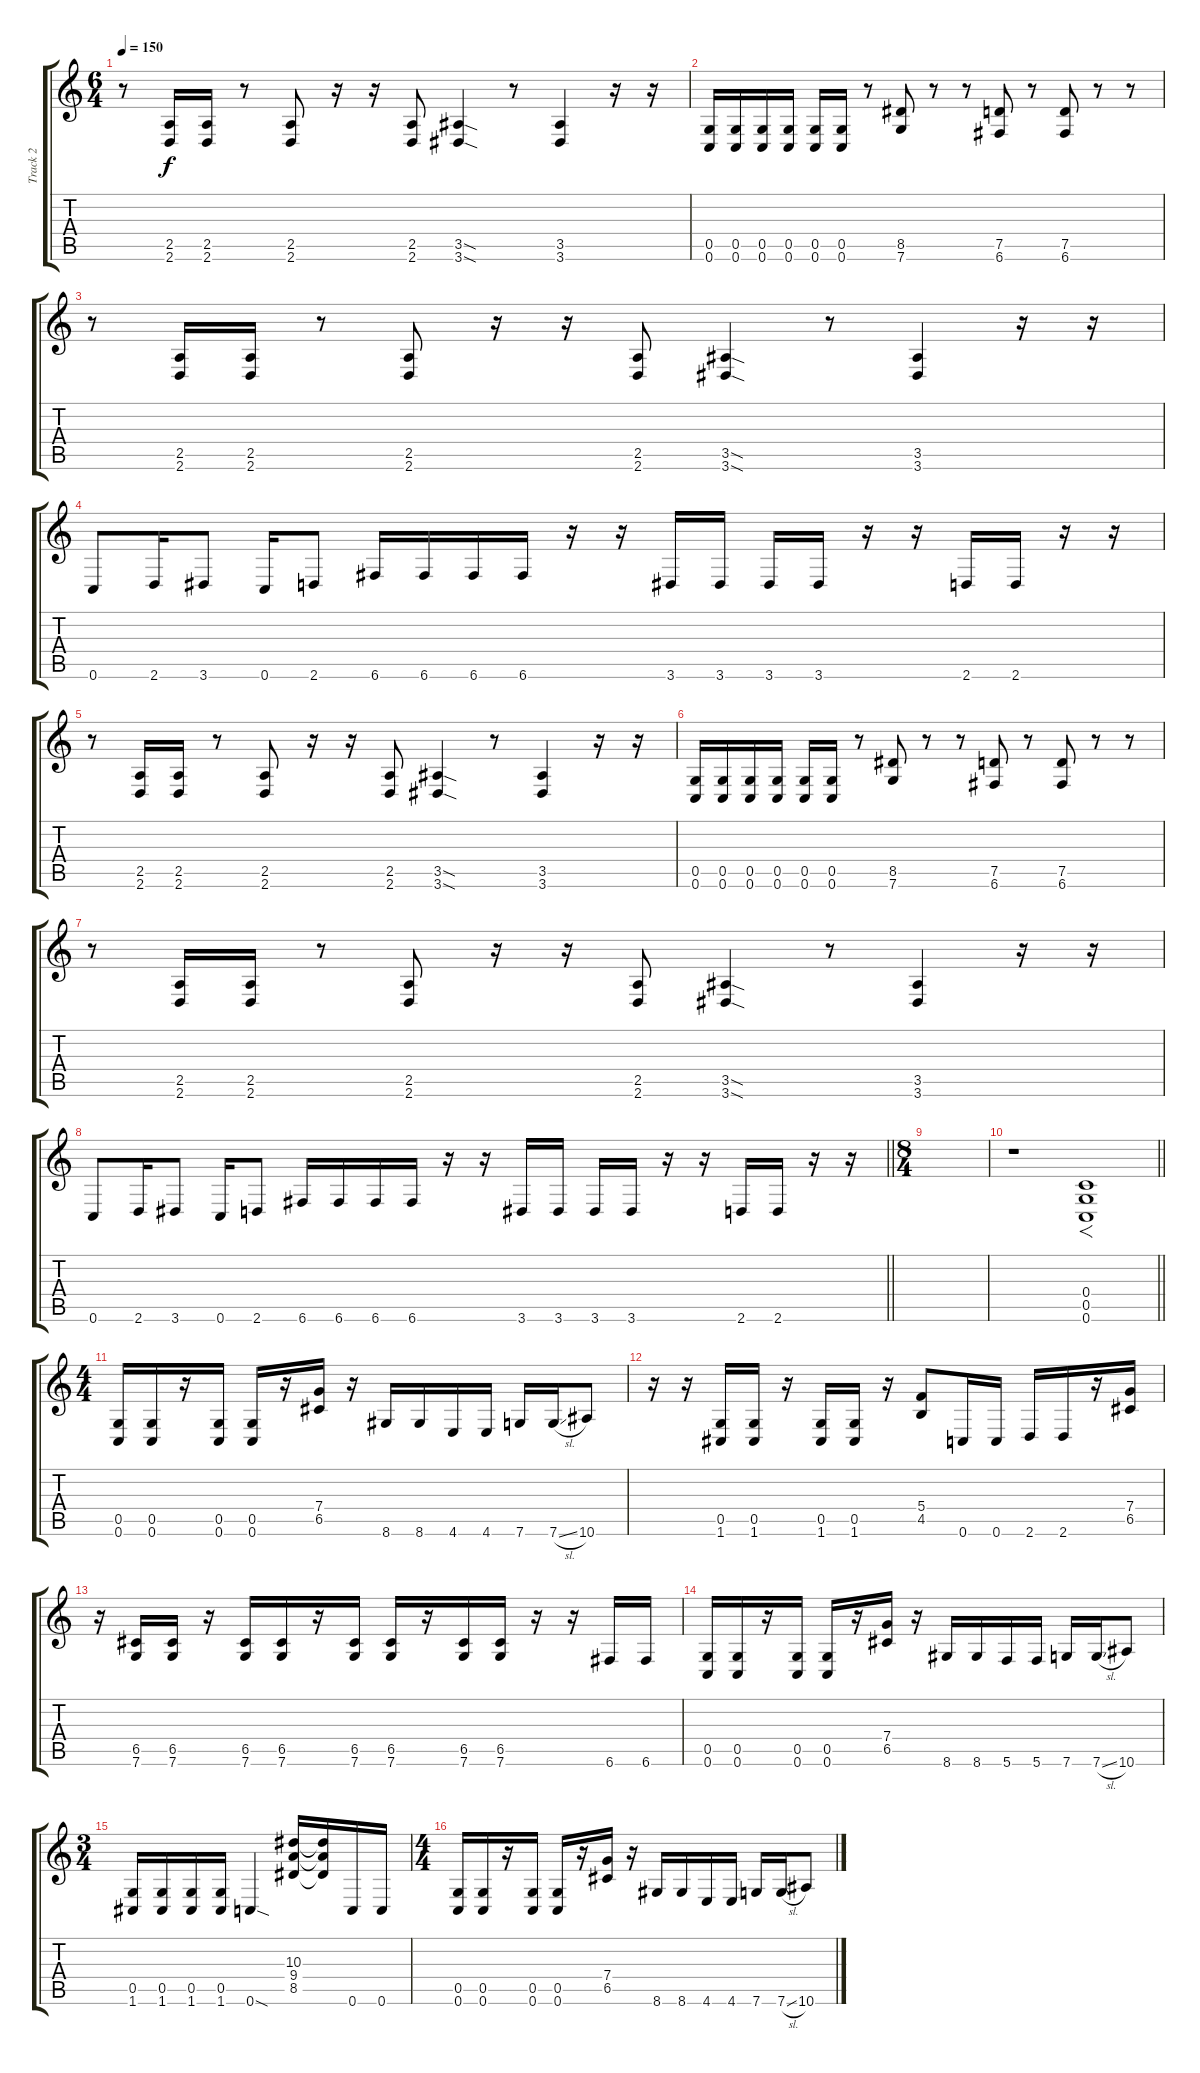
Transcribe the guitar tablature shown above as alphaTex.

\track ("Track 2" "Track 2") {instrument distortionguitar}
\staff {score tabs}
\tuning (D4 A3 F3 C3 G2 C2) {hide}
\ts (6 4)
\tempo 150
\clef g2
\ks c
r.8{dy f} (2.5 2.6).16 (2.5 2.6).16 r.8 (2.5 2.6).8 r.16 r.16 (2.5 2.6).8 (3.5{sod} 3.6{sod}).4 r.8 (3.5 3.6).4 r.16 r.16 |
(0.5 0.6).16 (0.5 0.6).16 (0.5 0.6).16 (0.5 0.6).16 (0.5 0.6).16 (0.5 0.6).16 r.8 (8.5 7.6).8 r.8 r.8 (7.5 6.6).8 r.8 (7.5 6.6).8 r.8 r.8 |
r.8 (2.5 2.6).16 (2.5 2.6).16 r.8 (2.5 2.6).8 r.16 r.16 (2.5 2.6).8 (3.5{sod} 3.6{sod}).4 r.8 (3.5 3.6).4 r.16 r.16 |
0.6.8 2.6.16 3.6.8 0.6.16 2.6.8 6.6.16 6.6.16 6.6.16 6.6.16 r.16 r.16 3.6.16 3.6.16 3.6.16 3.6.16 r.16 r.16 2.6.16 2.6.16 r.16 r.16 |
r.8 (2.5 2.6).16 (2.5 2.6).16 r.8 (2.5 2.6).8 r.16 r.16 (2.5 2.6).8 (3.5{sod} 3.6{sod}).4 r.8 (3.5 3.6).4 r.16 r.16 |
(0.5 0.6).16 (0.5 0.6).16 (0.5 0.6).16 (0.5 0.6).16 (0.5 0.6).16 (0.5 0.6).16 r.8 (8.5 7.6).8 r.8 r.8 (7.5 6.6).8 r.8 (7.5 6.6).8 r.8 r.8 |
r.8 (2.5 2.6).16 (2.5 2.6).16 r.8 (2.5 2.6).8 r.16 r.16 (2.5 2.6).8 (3.5{sod} 3.6{sod}).4 r.8 (3.5 3.6).4 r.16 r.16 |
\barLineRight lightlight
0.6.8 2.6.16 3.6.8 0.6.16 2.6.8 6.6.16 6.6.16 6.6.16 6.6.16 r.16 r.16 3.6.16 3.6.16 3.6.16 3.6.16 r.16 r.16 2.6.16 2.6.16 r.16 r.16 |
\ts (8 4)
|
\barLineRight lightlight
r.1 (0.4 0.5 0.6).1{f} |
\ts (4 4)
(0.5 0.6).16 (0.5 0.6).16 r.16 (0.5 0.6).16 (0.5 0.6).16 r.16 (7.4 6.5).16 r.16 8.6.16 8.6.16 4.6.16 4.6.16 7.6.16 7.6{sl}.16 10.6.8 |
r.16 r.16 (0.5 1.6).16 (0.5 1.6).16 r.16 (0.5 1.6).16 (0.5 1.6).16 r.16 (5.4 4.5).8 0.6.16 0.6.16 2.6.16 2.6.16 r.16 (7.4 6.5).16 |
r.16 (6.5 7.6).16 (6.5 7.6).16 r.16 (6.5 7.6).16 (6.5 7.6).16 r.16 (6.5 7.6).16 (6.5 7.6).16 r.16 (6.5 7.6).16 (6.5 7.6).16 r.16 r.16 6.6.16 6.6.16 |
(0.5 0.6).16 (0.5 0.6).16 r.16 (0.5 0.6).16 (0.5 0.6).16 r.16 (7.4 6.5).16 r.16 8.6.16 8.6.16 5.6.16 5.6.16 7.6.16 7.6{sl}.16 10.6.8 |
\ts (3 4)
(0.5 1.6).16 (0.5 1.6).16 (0.5 1.6).16 (0.5 1.6).16 0.6{sod}.4 (10.3 9.4 8.5).16 (10.3{t} 9.4{t} 8.5{t}).16 0.6.16 0.6.16 |
\ts (4 4)
(0.5 0.6).16 (0.5 0.6).16 r.16 (0.5 0.6).16 (0.5 0.6).16 r.16 (7.4 6.5).16 r.16 8.6.16 8.6.16 4.6.16 4.6.16 7.6.16 7.6{sl}.16 10.6.8
